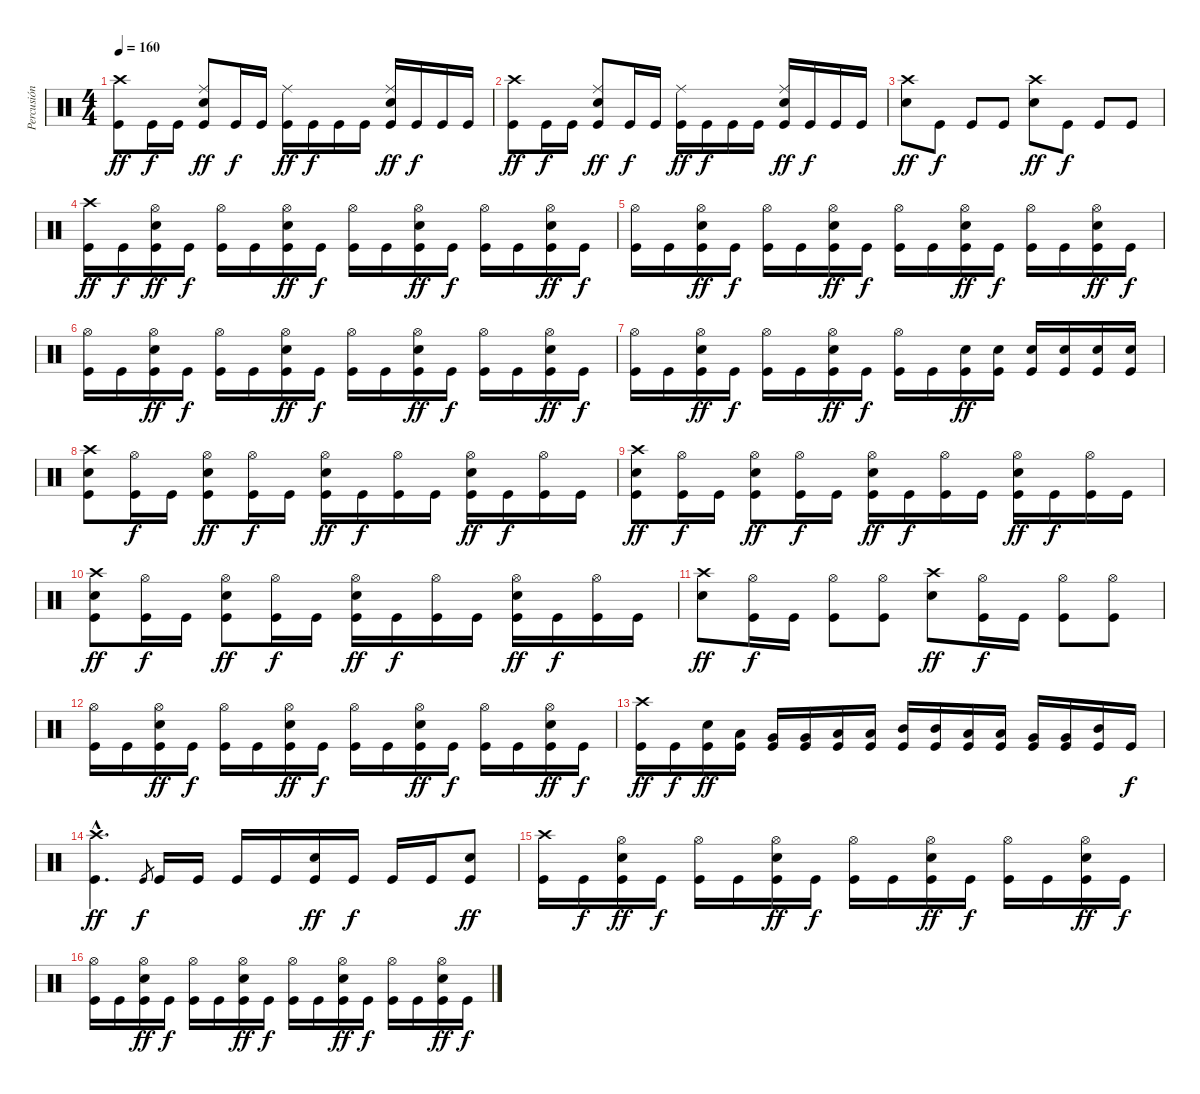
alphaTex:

\track ("Percusión" "Percusión") {instrument percussion}
\staff {score}
\articulation defaults
\ts (4 4)
\tempo 160
\clef neutral
\ks c
("Kick (hit)" "Crash high (hit)").8{dy ff} "Kick (hit)".16{dy f} "Kick (hit)".16 ("Kick (hit)" "Ride (middle)" "Electric Snare (hit)").8{dy ff} "Kick (hit)".16{dy f} "Kick (hit)".16 ("Kick (hit)" "Ride (middle)").16{dy ff} "Kick (hit)".16{dy f} "Kick (hit)".16 "Kick (hit)".16 ("Kick (hit)" "Ride (middle)" "Electric Snare (hit)").16{dy ff} "Kick (hit)".16{dy f} "Kick (hit)".16 "Kick (hit)".16 |
("Kick (hit)" "Crash high (hit)").8{dy ff} "Kick (hit)".16{dy f} "Kick (hit)".16 ("Kick (hit)" "Ride (middle)" "Electric Snare (hit)").8{dy ff} "Kick (hit)".16{dy f} "Kick (hit)".16 ("Kick (hit)" "Ride (middle)").16{dy ff} "Kick (hit)".16{dy f} "Kick (hit)".16 "Kick (hit)".16 ("Kick (hit)" "Ride (middle)" "Electric Snare (hit)").16{dy ff} "Kick (hit)".16{dy f} "Kick (hit)".16 "Kick (hit)".16 |
("Electric Snare (hit)" "Crash high (hit)").8{dy ff} "Kick (hit)".8{dy f} "Kick (hit)".8 "Kick (hit)".8 ("Electric Snare (hit)" "Crash high (hit)").8{dy ff} "Kick (hit)".8{dy f} "Kick (hit)".8 "Kick (hit)".8 |
("Kick (hit)" "Crash high (hit)").16{dy ff} "Kick (hit)".16{dy f} ("Kick (hit)" "Electric Snare (hit)" "Hi-Hat (open)").16{dy ff} "Kick (hit)".16{dy f} ("Kick (hit)" "Hi-Hat (open)").16 "Kick (hit)".16 ("Kick (hit)" "Electric Snare (hit)" "Hi-Hat (open)").16{dy ff} "Kick (hit)".16{dy f} ("Kick (hit)" "Hi-Hat (open)").16 "Kick (hit)".16 ("Kick (hit)" "Electric Snare (hit)" "Hi-Hat (open)").16{dy ff} "Kick (hit)".16{dy f} ("Kick (hit)" "Hi-Hat (open)").16 "Kick (hit)".16 ("Kick (hit)" "Electric Snare (hit)" "Hi-Hat (open)").16{dy ff} "Kick (hit)".16{dy f} |
("Kick (hit)" "Hi-Hat (open)").16 "Kick (hit)".16 ("Kick (hit)" "Electric Snare (hit)" "Hi-Hat (open)").16{dy ff} "Kick (hit)".16{dy f} ("Kick (hit)" "Hi-Hat (open)").16 "Kick (hit)".16 ("Kick (hit)" "Electric Snare (hit)" "Hi-Hat (open)").16{dy ff} "Kick (hit)".16{dy f} ("Kick (hit)" "Hi-Hat (open)").16 "Kick (hit)".16 ("Kick (hit)" "Electric Snare (hit)" "Hi-Hat (open)").16{dy ff} "Kick (hit)".16{dy f} ("Kick (hit)" "Hi-Hat (open)").16 "Kick (hit)".16 ("Kick (hit)" "Electric Snare (hit)" "Hi-Hat (open)").16{dy ff} "Kick (hit)".16{dy f} |
("Kick (hit)" "Hi-Hat (open)").16 "Kick (hit)".16 ("Kick (hit)" "Electric Snare (hit)" "Hi-Hat (open)").16{dy ff} "Kick (hit)".16{dy f} ("Kick (hit)" "Hi-Hat (open)").16 "Kick (hit)".16 ("Kick (hit)" "Electric Snare (hit)" "Hi-Hat (open)").16{dy ff} "Kick (hit)".16{dy f} ("Kick (hit)" "Hi-Hat (open)").16 "Kick (hit)".16 ("Kick (hit)" "Electric Snare (hit)" "Hi-Hat (open)").16{dy ff} "Kick (hit)".16{dy f} ("Kick (hit)" "Hi-Hat (open)").16 "Kick (hit)".16 ("Kick (hit)" "Electric Snare (hit)" "Hi-Hat (open)").16{dy ff} "Kick (hit)".16{dy f} |
("Kick (hit)" "Hi-Hat (open)").16 "Kick (hit)".16 ("Kick (hit)" "Electric Snare (hit)" "Hi-Hat (open)").16{dy ff} "Kick (hit)".16{dy f} ("Kick (hit)" "Hi-Hat (open)").16 "Kick (hit)".16 ("Kick (hit)" "Electric Snare (hit)" "Hi-Hat (open)").16{dy ff} "Kick (hit)".16{dy f} ("Kick (hit)" "Hi-Hat (open)").16 "Kick (hit)".16 ("Kick (hit)" "Electric Snare (hit)").16{dy ff} ("Kick (hit)" "Electric Snare (hit)").16 ("Kick (hit)" "Electric Snare (hit)").16 ("Kick (hit)" "Electric Snare (hit)").16 ("Kick (hit)" "Electric Snare (hit)").16 ("Kick (hit)" "Electric Snare (hit)").16 |
("Kick (hit)" "Electric Snare (hit)" "Crash high (hit)").8 ("Kick (hit)" "Hi-Hat (open)").16{dy f} "Kick (hit)".16 ("Kick (hit)" "Electric Snare (hit)" "Hi-Hat (open)").8{dy ff} ("Kick (hit)" "Hi-Hat (open)").16{dy f} "Kick (hit)".16 ("Kick (hit)" "Electric Snare (hit)" "Hi-Hat (open)").16{dy ff} "Kick (hit)".16{dy f} ("Kick (hit)" "Hi-Hat (open)").16 "Kick (hit)".16 ("Kick (hit)" "Electric Snare (hit)" "Hi-Hat (open)").16{dy ff} "Kick (hit)".16{dy f} ("Kick (hit)" "Hi-Hat (open)").16 "Kick (hit)".16 |
("Kick (hit)" "Electric Snare (hit)" "Crash high (hit)").8{dy ff} ("Kick (hit)" "Hi-Hat (open)").16{dy f} "Kick (hit)".16 ("Kick (hit)" "Electric Snare (hit)" "Hi-Hat (open)").8{dy ff} ("Kick (hit)" "Hi-Hat (open)").16{dy f} "Kick (hit)".16 ("Kick (hit)" "Electric Snare (hit)" "Hi-Hat (open)").16{dy ff} "Kick (hit)".16{dy f} ("Kick (hit)" "Hi-Hat (open)").16 "Kick (hit)".16 ("Kick (hit)" "Electric Snare (hit)" "Hi-Hat (open)").16{dy ff} "Kick (hit)".16{dy f} ("Kick (hit)" "Hi-Hat (open)").16 "Kick (hit)".16 |
("Kick (hit)" "Electric Snare (hit)" "Crash high (hit)").8{dy ff} ("Kick (hit)" "Hi-Hat (open)").16{dy f} "Kick (hit)".16 ("Kick (hit)" "Electric Snare (hit)" "Hi-Hat (open)").8{dy ff} ("Kick (hit)" "Hi-Hat (open)").16{dy f} "Kick (hit)".16 ("Kick (hit)" "Electric Snare (hit)" "Hi-Hat (open)").16{dy ff} "Kick (hit)".16{dy f} ("Kick (hit)" "Hi-Hat (open)").16 "Kick (hit)".16 ("Kick (hit)" "Electric Snare (hit)" "Hi-Hat (open)").16{dy ff} "Kick (hit)".16{dy f} ("Kick (hit)" "Hi-Hat (open)").16 "Kick (hit)".16 |
("Electric Snare (hit)" "Crash high (hit)").8{dy ff} ("Kick (hit)" "Hi-Hat (open)").16{dy f} "Kick (hit)".16 ("Kick (hit)" "Hi-Hat (open)").8 ("Kick (hit)" "Hi-Hat (open)").8 ("Electric Snare (hit)" "Crash high (hit)").8{dy ff} ("Kick (hit)" "Hi-Hat (open)").16{dy f} "Kick (hit)".16 ("Kick (hit)" "Hi-Hat (open)").8 ("Kick (hit)" "Hi-Hat (open)").8 |
("Kick (hit)" "Hi-Hat (open)").16 "Kick (hit)".16 ("Kick (hit)" "Electric Snare (hit)" "Hi-Hat (open)").16{dy ff} "Kick (hit)".16{dy f} ("Kick (hit)" "Hi-Hat (open)").16 "Kick (hit)".16 ("Kick (hit)" "Electric Snare (hit)" "Hi-Hat (open)").16{dy ff} "Kick (hit)".16{dy f} ("Kick (hit)" "Hi-Hat (open)").16 "Kick (hit)".16 ("Kick (hit)" "Electric Snare (hit)" "Hi-Hat (open)").16{dy ff} "Kick (hit)".16{dy f} ("Kick (hit)" "Hi-Hat (open)").16 "Kick (hit)".16 ("Kick (hit)" "Electric Snare (hit)" "Hi-Hat (open)").16{dy ff} "Kick (hit)".16{dy f} |
("Kick (hit)" "Crash high (hit)").16{dy ff} "Kick (hit)".16{dy f} ("Kick (hit)" "Electric Snare (hit)").16{dy ff} ("Kick (hit)" "Low Tom (hit)").16 ("Kick (hit)" "Very Low Tom (hit)").16 ("Kick (hit)" "Very Low Tom (hit)").16 ("Kick (hit)" "Low Floor Tom (hit)").16 ("Kick (hit)" "Low Floor Tom (hit)").16 ("Kick (hit)" "Mid Tom (hit)").16 ("Kick (hit)" "Mid Tom (hit)").16 ("Kick (hit)" "Low Tom (hit)").16 ("Kick (hit)" "Low Tom (hit)").16 ("Kick (hit)" "Very Low Tom (hit)").16 ("Kick (hit)" "Very Low Tom (hit)").16 ("Kick (hit)" "Mid Tom (hit)").16 "Kick (hit)".16{dy f} |
("Kick (hit)"{hac} "Crash high (hit)"{hac}).4{d dy ff} "Kick (hit)".8{gr dy f} "Kick (hit)".16 "Kick (hit)".16 "Kick (hit)".16 "Kick (hit)".16 ("Kick (hit)" "Electric Snare (hit)").16{dy ff} "Kick (hit)".16{dy f} "Kick (hit)".16 "Kick (hit)".16 ("Kick (hit)" "Electric Snare (hit)").8{dy ff} |
("Kick (hit)" "Crash high (hit)").16 "Kick (hit)".16{dy f} ("Kick (hit)" "Electric Snare (hit)" "Hi-Hat (open)").16{dy ff} "Kick (hit)".16{dy f} ("Kick (hit)" "Hi-Hat (open)").16 "Kick (hit)".16 ("Kick (hit)" "Electric Snare (hit)" "Hi-Hat (open)").16{dy ff} "Kick (hit)".16{dy f} ("Kick (hit)" "Hi-Hat (open)").16 "Kick (hit)".16 ("Kick (hit)" "Electric Snare (hit)" "Hi-Hat (open)").16{dy ff} "Kick (hit)".16{dy f} ("Kick (hit)" "Hi-Hat (open)").16 "Kick (hit)".16 ("Kick (hit)" "Electric Snare (hit)" "Hi-Hat (open)").16{dy ff} "Kick (hit)".16{dy f} |
("Kick (hit)" "Hi-Hat (open)").16 "Kick (hit)".16 ("Kick (hit)" "Electric Snare (hit)" "Hi-Hat (open)").16{dy ff} "Kick (hit)".16{dy f} ("Kick (hit)" "Hi-Hat (open)").16 "Kick (hit)".16 ("Kick (hit)" "Electric Snare (hit)" "Hi-Hat (open)").16{dy ff} "Kick (hit)".16{dy f} ("Kick (hit)" "Hi-Hat (open)").16 "Kick (hit)".16 ("Kick (hit)" "Electric Snare (hit)" "Hi-Hat (open)").16{dy ff} "Kick (hit)".16{dy f} ("Kick (hit)" "Hi-Hat (open)").16 "Kick (hit)".16 ("Kick (hit)" "Electric Snare (hit)" "Hi-Hat (open)").16{dy ff} "Kick (hit)".16{dy f}
